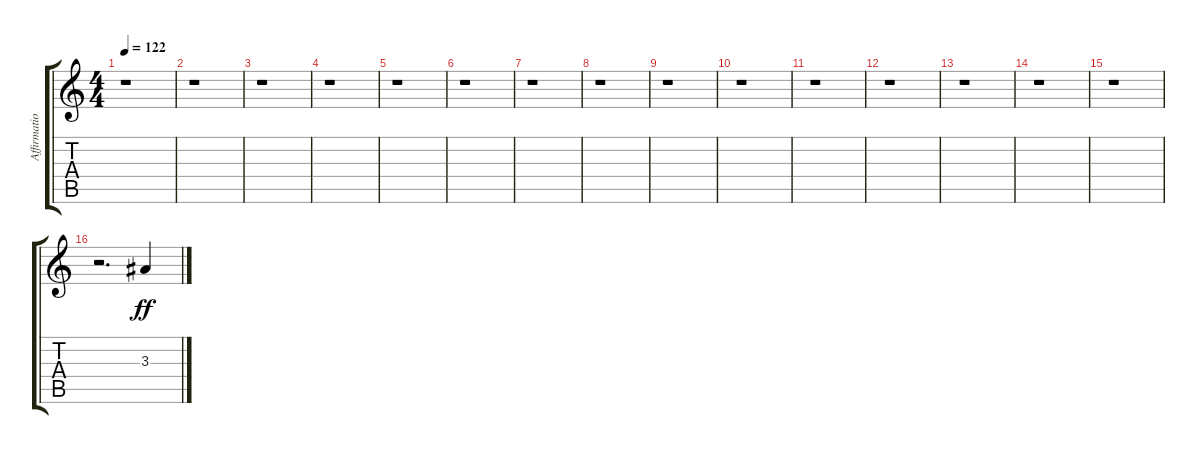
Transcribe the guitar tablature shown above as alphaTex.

\track ("Affirmation Music" "Affirmatio") {instrument distortionguitar}
\staff {score tabs}
\tuning (E4 B3 G3 D3 A2 E2) {hide}
\ts (4 4)
\tempo 122
\clef g2
\ks c
r.1{dy ff} |
r.1 |
r.1 |
r.1 |
r.1 |
r.1 |
r.1 |
r.1 |
r.1 |
r.1 |
r.1 |
r.1 |
r.1 |
r.1 |
r.1 |
r.2{d} 3.3.4
